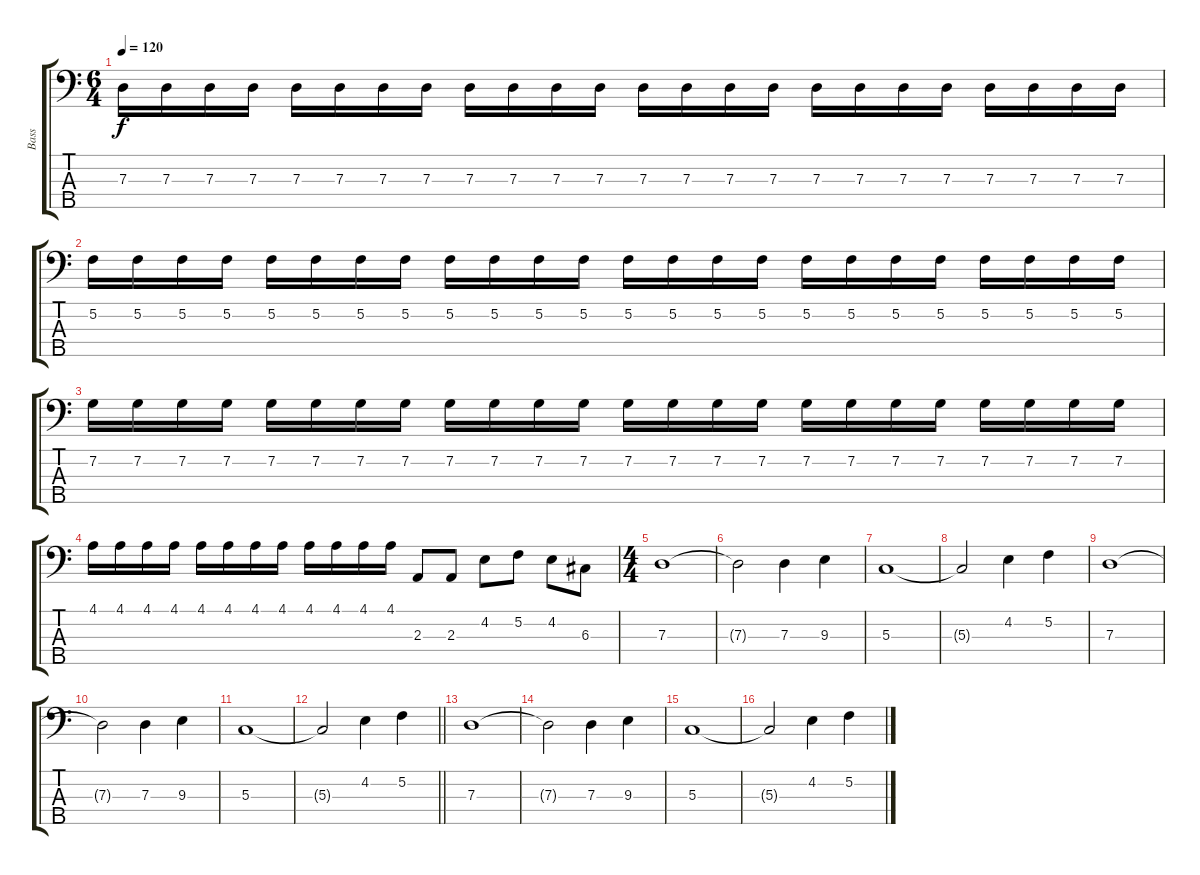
\track ("Bass" "Bass") {instrument electricbassfinger}
\staff {score tabs}
\tuning (F2 C2 G1 D1 A0) {hide}
\ts (6 4)
\tempo 120
\clef f4
\ks c
7.3.16{dy f} 7.3.16 7.3.16 7.3.16 7.3.16 7.3.16 7.3.16 7.3.16 7.3.16 7.3.16 7.3.16 7.3.16 7.3.16 7.3.16 7.3.16 7.3.16 7.3.16 7.3.16 7.3.16 7.3.16 7.3.16 7.3.16 7.3.16 7.3.16 |
5.2.16 5.2.16 5.2.16 5.2.16 5.2.16 5.2.16 5.2.16 5.2.16 5.2.16 5.2.16 5.2.16 5.2.16 5.2.16 5.2.16 5.2.16 5.2.16 5.2.16 5.2.16 5.2.16 5.2.16 5.2.16 5.2.16 5.2.16 5.2.16 |
7.2.16 7.2.16 7.2.16 7.2.16 7.2.16 7.2.16 7.2.16 7.2.16 7.2.16 7.2.16 7.2.16 7.2.16 7.2.16 7.2.16 7.2.16 7.2.16 7.2.16 7.2.16 7.2.16 7.2.16 7.2.16 7.2.16 7.2.16 7.2.16 |
4.1.16 4.1.16 4.1.16 4.1.16 4.1.16 4.1.16 4.1.16 4.1.16 4.1.16 4.1.16 4.1.16 4.1.16 2.3.8 2.3.8 4.2.8 5.2.8 4.2.8 6.3.8 |
\ts (4 4)
7.3.1 |
7.3{t}.2 7.3.4 9.3.4 |
5.3.1 |
5.3{t}.2 4.2.4 5.2.4 |
7.3.1 |
7.3{t}.2 7.3.4 9.3.4 |
5.3.1 |
\barLineRight lightlight
5.3{t}.2 4.2.4 5.2.4 |
7.3.1 |
7.3{t}.2 7.3.4 9.3.4 |
5.3.1 |
5.3{t}.2 4.2.4 5.2.4
